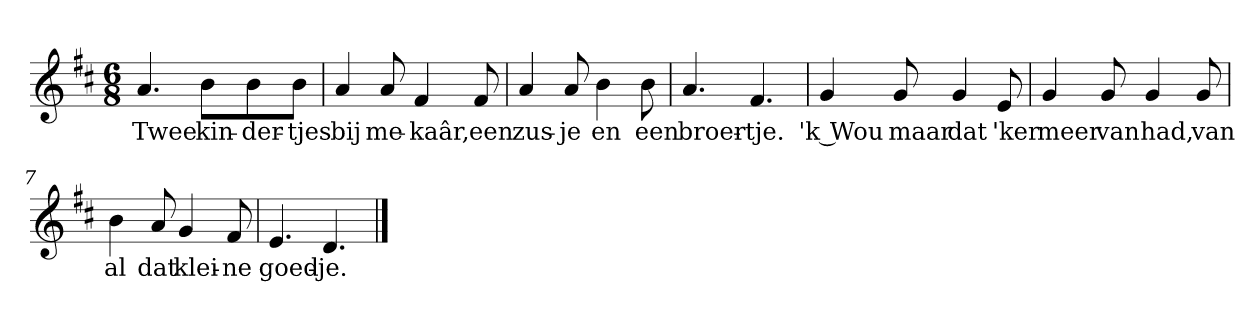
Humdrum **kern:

**kern	**text
*part1	*part1
*staff1	*staff1
*clefG2	*
*k[f#c#]	*
*D:	*
*M6/8	*
*MM120	*
=1	=1
4.a	Twee
8b\L	kin-
8b\	-der-
8b\J	-tjes
=2	=2
4a	bij
8a	me-
4f#	-kaâr,
8f#	een
=3	=3
4a	zus-
8a	-je
4b	en
8b	een
=4	=4
4.a	broer-
4.f#	-tje.
=5	=5
4g	'k Wou
8g	maar
4g	dat
8e	'ker
=6	=6
4g	meer
8g	van
4g	had,
8g	van
=7	=7
4b	al
8a	dat
4g	klei-
8f#	-ne
=8	=8
4.e	goed-
4.d	-je.
==	==
*-	*-
